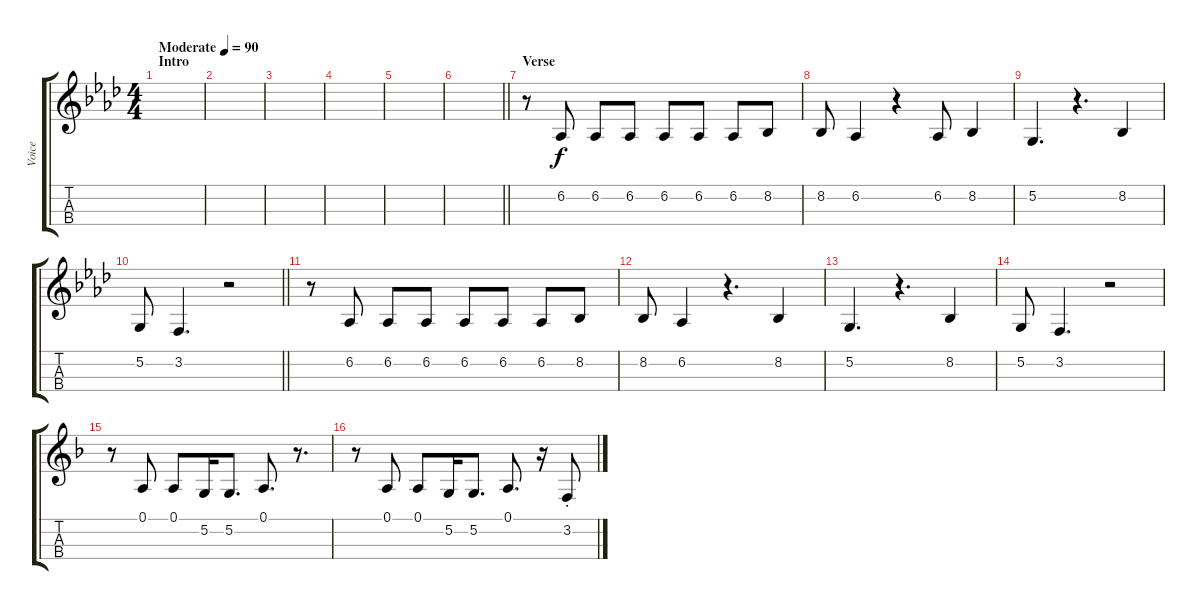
\track ("Voice" "Voice") {instrument altosax}
\staff {score tabs}
\tuning (A3 D3 G2 C2) {hide}
\ts (4 4)
\section ("" "Intro")
\tempo (90 "Moderate")
\clef g2
\ks fminor
|
|
|
|
|
\barLineRight lightlight
|
\section ("" "Verse")
r.8 6.2.8 6.2.8 6.2.8 6.2.8 6.2.8 6.2.8 8.2.8 |
8.2.8 6.2.4 r.4 6.2.8 8.2.4 |
5.2.4{d} r.4{d} 8.2.4 |
\barLineRight lightlight
5.2.8 3.2.4{d} r.2 |
r.8 6.2.8 6.2.8 6.2.8 6.2.8 6.2.8 6.2.8 8.2.8 |
8.2.8 6.2.4 r.4{d} 8.2.4 |
5.2.4{d} r.4{d} 8.2.4 |
5.2.8 3.2.4{d} r.2 |
\ks dminor
r.8 0.1.8 0.1.8 5.2.16 5.2.8{d} 0.1.8{d} r.8{d} |
r.8 0.1.8 0.1.8 5.2.16 5.2.8{d} 0.1.8{d} r.16 3.2{st}.8
